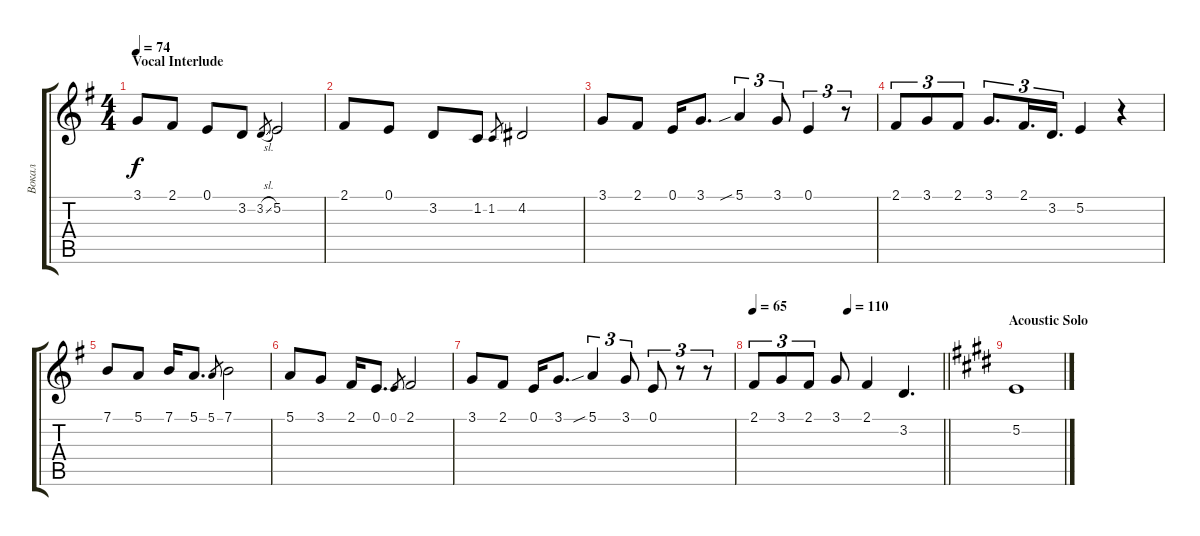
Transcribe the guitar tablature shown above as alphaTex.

\track ("Вокал" "Вокал") {instrument trumpet}
\staff {score tabs}
\tuning (E4 B3 G3 D3 A2 E2) {hide}
\ts (4 4)
\section ("" "Vocal Interlude")
\tempo 74
\clef g2
\ks eminor
3.1.8{dy f} 2.1.8 0.1.8 3.2.8 3.2{sl}.8{gr} 5.2.2 |
2.1.8 0.1.8 3.2.8 1.2.8 1.2.8{gr} 4.2.2 |
3.1.8 2.1.8 0.1.16 3.1.8{d} 5.1{sib}.4{tu (3 2)} 3.1.8{tu (3 2)} 0.1.4{tu (3 2)} r.8{tu (3 2)} |
2.1.8{tu (3 2)} 3.1.8{tu (3 2)} 2.1.8{tu (3 2)} 3.1.8{d tu (3 2)} 2.1.16{d tu (3 2)} 3.2.16{d tu (3 2)} 5.2.4 r.4 |
7.1.8 5.1.8 7.1.16 5.1.8{d} 5.1.8{gr} 7.1.2 |
5.1.8 3.1.8 2.1.16 0.1.8{d} 0.1.8{gr} 2.1.2 |
3.1.8 2.1.8 0.1.16 3.1.8{d} 5.1{sib}.4{tu (3 2)} 3.1.8{tu (3 2)} 0.1.8{tu (3 2)} r.8{tu (3 2)} r.8{tu (3 2)} |
\tempo 65
\tempo (110 0.5)
\barLineRight lightlight
2.1.8{tu (3 2)} 3.1.8{tu (3 2)} 2.1.8{tu (3 2)} 3.1.8 2.1.4 3.2.4{d} |
\section ("" "Acoustic Solo")
\ks c#minor
5.2.1
